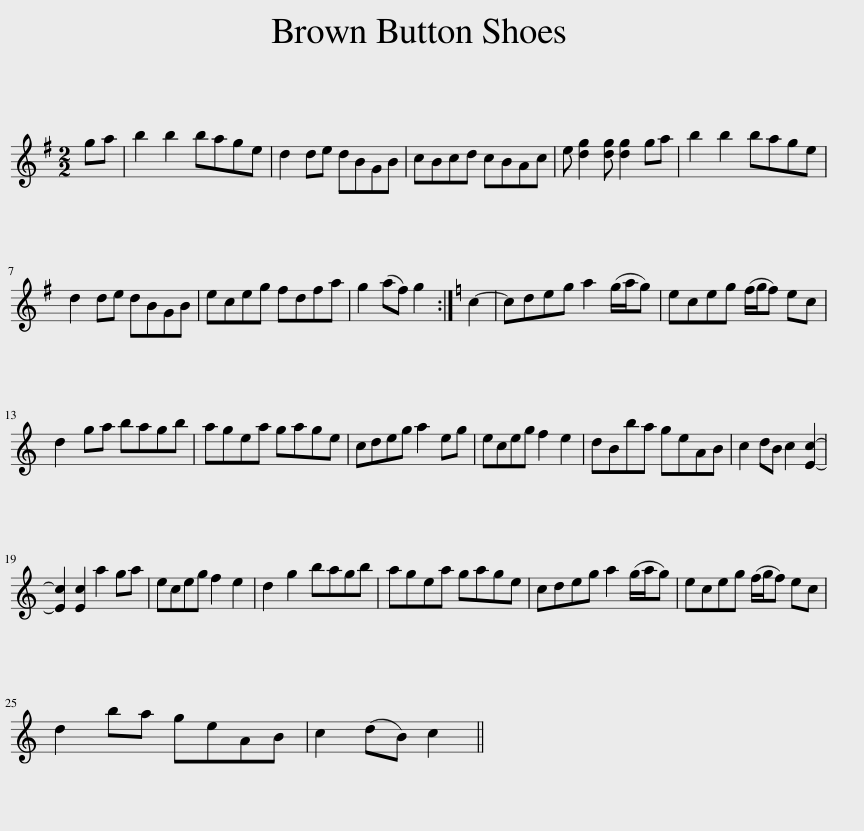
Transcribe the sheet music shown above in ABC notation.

X:1
L:1/8
M:2/2
I:linebreak $
K:G
V:1 treble
V:1
 ga | b2 b2 bage | d2 de dBGB | cBcd cBAc | e [dg]2 [dg] [dg]2 ga | %5
 b2 b2 bage |$ d2 de dBGB | eceg fdfa | g2 (af) g2 :|[K:C] c2- | %10
 cdeg a2 (g/a/g) | eceg (f/g/f) ec |$ d2 ga bagb | agea gage | cdeg a2 eg | %15
 eceg f2 e2 | dBba geAB | c2 dB c2 [Ec]2- |$ [Ec]2 [Ec]2 a2 ga | eceg f2 e2 | %20
 d2 g2 bagb | agea gage | cdeg a2 (g/a/g) | eceg (f/g/f) ec |$ d2 ba geAB | %25
 c2 (dB) c2 || %26
